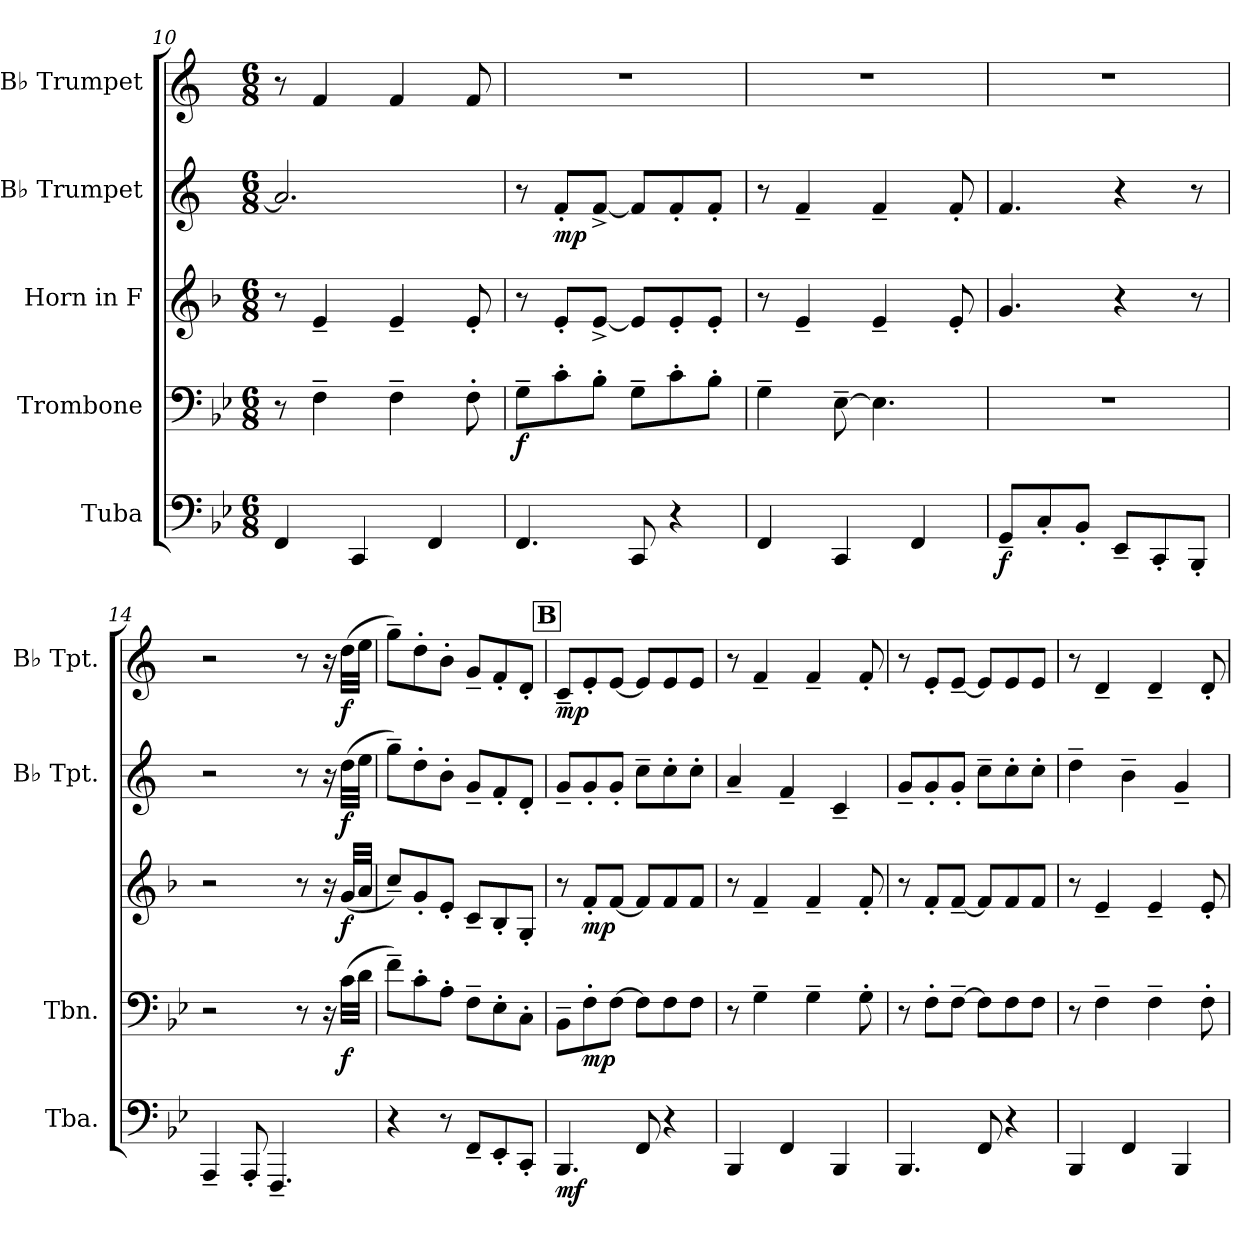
**kern	**dynam	**kern	**dynam	**kern	**dynam	**kern	**dynam	**kern	**dynam
*part5	*part5	*part4	*part4	*part3	*part3	*part2	*part2	*part1	*part1
*staff5	*staff5	*staff4	*staff4	*staff3	*staff3	*staff2	*staff2	*staff1	*staff1
*I"Tuba	*	*I"Trombone	*	*I"Horn in F	*	*I"B♭ Trumpet	*	*I"B♭ Trumpet	*
*I'Tba.	*	*I'Tbn.	*	*	*	*I'B♭ Tpt.	*	*I'B♭ Tpt.	*
*clefF4	*	*clefF4	*	*clefG2	*	*clefG2	*	*clefG2	*
*	*	*	*	*ITrd4c7	*	*ITrd1c2	*	*ITrd1c2	*
*k[b-e-]	*	*k[b-e-]	*	*k[b-e-]	*	*k[b-e-]	*	*k[b-e-]	*
*M6/8	*	*M6/8	*	*M6/8	*	*M6/8	*	*M6/8	*
=10	=10	=10	=10	=10	=10	=10	=10	=10	=10
4FF/	.	8r	.	8r	.	2.g/]	.	8r	.
.	.	4F~\	.	4A~/	.	.	.	4e-/	.
4CC/	.	.	.	.	.	.	.	.	.
.	.	4F~\	.	4A~/	.	.	.	4e-/	.
4FF/	.	.	.	.	.	.	.	.	.
.	.	8F'\	.	8A'/	.	.	.	8e-/	.
=11	=11	=11	=11	=11	=11	=11	=11	=11	=11
!	!	!	!LO:DY:b	!	!	!	!	!	!
4.FF/	.	8G~\L	f	8r	.	8r	.	2.r	.
!	!	!	!	!	!	!	!LO:DY:b	!	!
.	.	8c'\	.	8A'/L	.	8e-'/L	mp	.	.
.	.	8B-'\J	.	[8A^/J	.	[8e-^/J	.	.	.
8CC/	.	8G~\L	.	8A/L]	.	8e-/L]	.	.	.
4r	.	8c'\	.	8A'/	.	8e-'/	.	.	.
.	.	8B-'\J	.	8A'/J	.	8e-'/J	.	.	.
=12	=12	=12	=12	=12	=12	=12	=12	=12	=12
4FF/	.	4G~\	.	8r	.	8r	.	2.r	.
.	.	.	.	4A~/	.	4e-~/	.	.	.
4CC/	.	[8E-~\	.	.	.	.	.	.	.
.	.	4.E-\]	.	4A~/	.	4e-~/	.	.	.
4FF/	.	.	.	.	.	.	.	.	.
.	.	.	.	8A'/	.	8e-'/	.	.	.
=13	=13	=13	=13	=13	=13	=13	=13	=13	=13
!	!LO:DY:b	!	!	!	!	!	!	!	!
8GG~/L	f	2.r	.	4.c/	.	4.e-/	.	2.r	.
8C'/	.	.	.	.	.	.	.	.	.
8BB-'/J	.	.	.	.	.	.	.	.	.
8EE-~/L	.	.	.	4r	.	4r	.	.	.
8CC'/	.	.	.	.	.	.	.	.	.
8BBB-'/J	.	.	.	8r	.	8r	.	.	.
!!LO:PB:g=z
=14	=14	=14	=14	=14	=14	=14	=14	=14	=14
4AAA~/	.	2r	.	2r	.	2r	.	2r	.
8AAA'/	.	.	.	.	.	.	.	.	.
4.FFF~/	.	.	.	.	.	.	.	.	.
.	.	8r	.	8r	.	8r	.	8r	.
.	.	16r	.	16r	.	16r	.	16r	.
!	!	!	!LO:DY:b	!	!LO:DY:b	!	!LO:DY:b	!	!LO:DY:b
.	.	(>32c\LLL	f	(<32c/LLL	f	(>32cc\LLL	f	(>32cc\LLL	f
.	.	32d\JJJ	.	32d/JJJ	.	32dd\JJJ	.	32dd\JJJ	.
=15	=15	=15	=15	=15	=15	=15	=15	=15	=15
4r	.	8f~\L)	.	8f~/L)	.	8ff~\L)	.	8ff~\L)	.
.	.	8c'\	.	8c'/	.	8cc'\	.	8cc'\	.
8r	.	8A'\J	.	8A'/J	.	8a'\J	.	8a'\J	.
8FF~/L	.	8F~\L	.	8F~/L	.	8f~/L	.	8f~/L	.
8EE-'/	.	8E-'\	.	8E-'/	.	8e-'/	.	8e-'/	.
8CC'/J	.	8C'\J	.	8C'/J	.	8c'/J	.	8c'/J	.
!!LO:REH:place=s1:a:fs=14:t=B
=16	=16	=16	=16	=16	=16	=16	=16	=16	=16
!	!LO:DY:b	!	!	!	!	!	!	!	!LO:DY:b
4.BBB-/	mf	8BB-~\L	.	8r	.	8f~/L	.	8B-~/L	mp
!	!	!	!LO:DY:b	!	!LO:DY:b	!	!	!	!
.	.	8F'\	mp	8B-'/L	mp	8f'/	.	8d'/	.
.	.	[8F\J	.	[8B-/J	.	8f'/J	.	[8d/J	.
8FF/	.	8F\L]	.	8B-/L]	.	8b-~\L	.	8d/L]	.
4r	.	8F\	.	8B-/	.	8b-'\	.	8d/	.
.	.	8F\J	.	8B-/J	.	8b-'\J	.	8d/J	.
=17	=17	=17	=17	=17	=17	=17	=17	=17	=17
4BBB-/	.	8r	.	8r	.	4g~/	.	8r	.
.	.	4G~\	.	4B-~/	.	.	.	4e-~/	.
4FF/	.	.	.	.	.	4e-~/	.	.	.
.	.	4G~\	.	4B-~/	.	.	.	4e-~/	.
4BBB-/	.	.	.	.	.	4B-~/	.	.	.
.	.	8G'\	.	8B-'/	.	.	.	8e-'/	.
=18	=18	=18	=18	=18	=18	=18	=18	=18	=18
4.BBB-/	.	8r	.	8r	.	8f~/L	.	8r	.
.	.	8F'\L	.	8B-'/L	.	8f'/	.	8d'/L	.
.	.	[8F~\J	.	[8B-~/J	.	8f'/J	.	[8d~/J	.
8FF/	.	8F\L]	.	8B-/L]	.	8b-~\L	.	8d/L]	.
4r	.	8F\	.	8B-/	.	8b-'\	.	8d/	.
.	.	8F\J	.	8B-/J	.	8b-'\J	.	8d/J	.
=19	=19	=19	=19	=19	=19	=19	=19	=19	=19
4BBB-/	.	8r	.	8r	.	4cc~\	.	8r	.
.	.	4F~\	.	4A~/	.	.	.	4c~/	.
4FF/	.	.	.	.	.	4a~\	.	.	.
.	.	4F~\	.	4A~/	.	.	.	4c~/	.
4BBB-/	.	.	.	.	.	4f~/	.	.	.
.	.	8F'\	.	8A'/	.	.	.	8c'/	.
=	=	=	=	=	=	=	=	=	=
*-	*-	*-	*-	*-	*-	*-	*-	*-	*-
